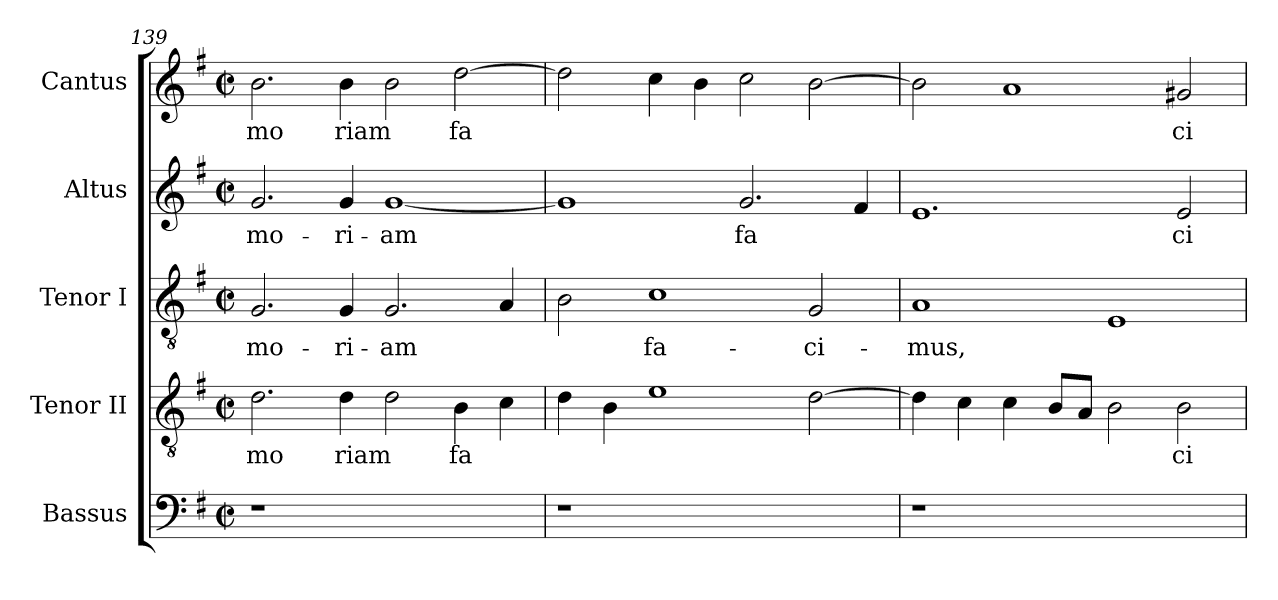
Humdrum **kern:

**kern	**kern	**text	**kern	**text	**kern	**text	**kern	**text
*part5	*part4	*part4	*part3	*part3	*part2	*part2	*part1	*part1
*staff5	*staff4	*staff4	*staff3	*staff3	*staff2	*staff2	*staff1	*staff1
*I"Bassus	*I"Tenor II	*	*I"Tenor I	*	*I"Altus	*	*I"Cantus	*
*I'B	*I'T II	*	*I'T I	*	*I'A	*	*I'C	*
*clefF4	*clefGv2	*	*clefGv2	*	*clefG2	*	*clefG2	*
*k[f#]	*k[f#]	*	*k[f#]	*	*k[f#]	*	*k[f#]	*
*G:	*G:	*	*G:	*	*G:	*	*G:	*
*M2/2	*M2/2	*	*M2/2	*	*M2/2	*	*M2/2	*
*met(c|)	*met(c|)	*	*met(c|)	*	*met(c|)	*	*met(c|)	*
=139	=139	=139	=139	=139	=139	=139	=139	=139
!	!	!LO:LY:b:cj	!	!LO:LY:b:cj	!	!LO:LY:b:cj	!	!LO:LY:b:cj
1r	2.d\	mo	2.G/	-mo-	2.g/	-mo-	2.b\	mo
!	!	!LO:LY:b:cj	!	!LO:LY:b:cj	!	!LO:LY:b:cj	!	!LO:LY:b:cj
.	4d\	riam	4G/	-ri-	4g/	-ri-	4b\	riam
!	!	!LO:LY:b:cj	!	!LO:LY:b:cj	!	!LO:LY:b:cj	!	!LO:LY:b:cj
1ryy	2d\	.	2.G/	-am	[<1g	-am	2b\	.
!	!	!LO:LY:b:cj	!	!	!	!	!	!LO:LY:b:cj
.	4B\	fa	.	.	.	.	[>2dd\	fa
!	!	!LO:LY:b:cj	!	!LO:LY:b:cj	!	!	!	!
.	4c\	.	4A/	.	.	.	.	.
=140	=140	=140	=140	=140	=140	=140	=140	=140
!	!	!LO:LY:b:cj	!	!LO:LY:b:cj	!	!LO:LY:b:cj	!	!LO:LY:b:cj
1r	4d\	.	2B\	.	1g]	.	2dd\]	.
!	!	!LO:LY:b:cj	!	!	!	!	!	!
.	4B\	.	.	.	.	.	.	.
!	!	!LO:LY:b:cj	!	!LO:LY:b:cj	!	!	!	!LO:LY:b:cj
.	1e	.	1c	fa-	.	.	4cc\	.
!	!	!	!	!	!	!	!	!LO:LY:b:cj
.	.	.	.	.	.	.	4b\	.
!	!	!	!	!	!	!LO:LY:b:cj	!	!LO:LY:b:cj
1ryy	.	.	.	.	2.g/	fa-	2cc\	.
!	!	!LO:LY:b:cj	!	!LO:LY:b:cj	!	!	!	!LO:LY:b:cj
.	[>2d\	.	2G/	-ci-	.	.	[>2b\	.
!	!	!	!	!	!	!LO:LY:b:cj	!	!
.	.	.	.	.	4f#/	--	.	.
=141	=141	=141	=141	=141	=141	=141	=141	=141
!	!	!LO:LY:b:cj	!	!LO:LY:b:cj	!	!LO:LY:b:cj	!	!LO:LY:b:cj
1r	4d\]	.	1A	-mus,	1.e	--	2b\]	.
!	!	!LO:LY:b:cj	!	!	!	!	!	!
.	4c\	.	.	.	.	.	.	.
!	!	!LO:LY:b:cj	!	!	!	!	!	!LO:LY:b:cj
.	4c\	.	.	.	.	.	1a	.
!	!	!LO:LY:b:cj	!	!	!	!	!	!
.	8B/L	.	.	.	.	.	.	.
!	!	!LO:LY:b:cj	!	!	!	!	!	!
.	8A/J	.	.	.	.	.	.	.
!	!	!LO:LY:b:cj	!	!LO:LY:b:cj	!	!	!	!
1ryy	2B\	.	1E	.	.	.	.	.
!	!	!LO:LY:b:cj	!	!	!	!LO:LY:b:cj	!	!LO:LY:b:cj
.	2B\	ci	.	.	2e/	-ci-	2g#X/	ci
=	=	=	=	=	=	=	=	=
*-	*-	*-	*-	*-	*-	*-	*-	*-
